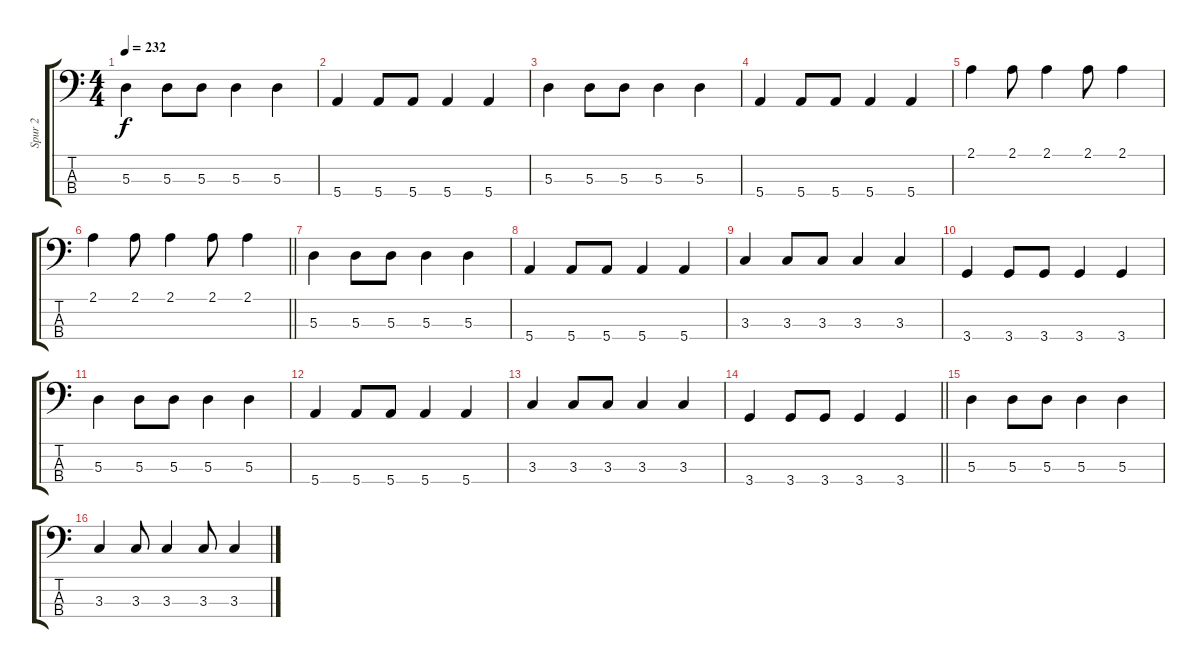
\track ("Spur 2" "Spur 2") {instrument electricbassfinger}
\staff {score tabs}
\tuning (G2 D2 A1 E1) {hide}
\ts (4 4)
\tempo 232
\clef f4
\ks c
5.3.4{dy f} 5.3.8 5.3.8 5.3.4 5.3.4 |
5.4.4 5.4.8 5.4.8 5.4.4 5.4.4 |
5.3.4 5.3.8 5.3.8 5.3.4 5.3.4 |
5.4.4 5.4.8 5.4.8 5.4.4 5.4.4 |
2.1.4 2.1.8 2.1.4 2.1.8 2.1.4 |
\barLineRight lightlight
2.1.4 2.1.8 2.1.4 2.1.8 2.1.4 |
5.3.4 5.3.8 5.3.8 5.3.4 5.3.4 |
5.4.4 5.4.8 5.4.8 5.4.4 5.4.4 |
3.3.4 3.3.8 3.3.8 3.3.4 3.3.4 |
3.4.4 3.4.8 3.4.8 3.4.4 3.4.4 |
5.3.4 5.3.8 5.3.8 5.3.4 5.3.4 |
5.4.4 5.4.8 5.4.8 5.4.4 5.4.4 |
3.3.4 3.3.8 3.3.8 3.3.4 3.3.4 |
\barLineRight lightlight
3.4.4 3.4.8 3.4.8 3.4.4 3.4.4 |
5.3.4 5.3.8 5.3.8 5.3.4 5.3.4 |
3.3.4 3.3.8 3.3.4 3.3.8 3.3.4
